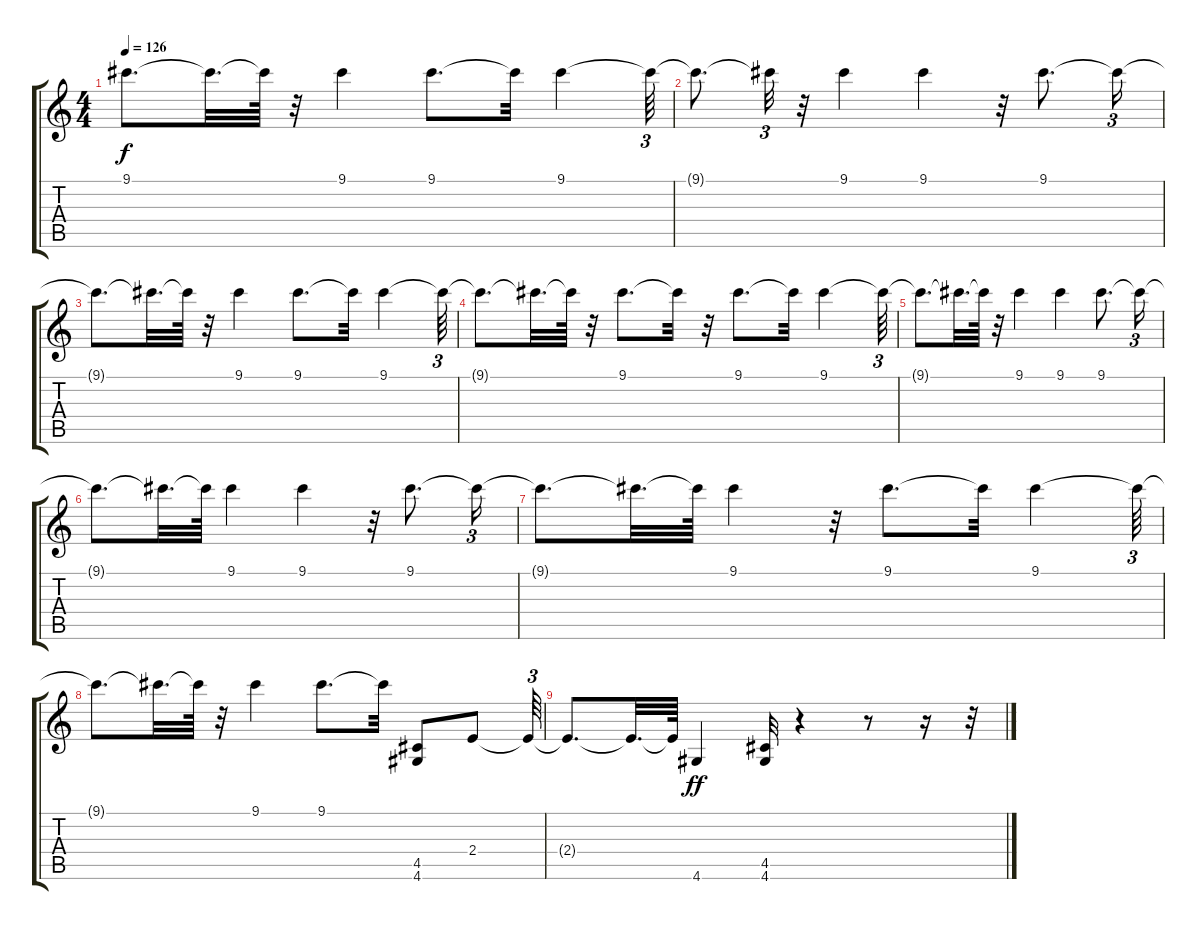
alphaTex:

\track "" {instrument slapbass2}
\staff {score tabs}
\tuning (E4 B3 G3 D3 A2 E2) {hide}
\ts (4 4)
\tempo 126
\clef g2
\ks c
9.1{t}.8{d dy f} 9.1{t}.32{d} 9.1{t}.64 r.32 9.1.4 9.1.8{d} 9.1{t}.32 9.1.4 9.1{t}.64{tu (3 2)} |
9.1{t}.8{d} 9.1{t}.32{tu (3 2)} r.32 9.1.4 9.1.4 r.32 9.1.8{d} 9.1{t}.16{tu (3 2)} |
9.1{t}.8{d} 9.1{t}.32{d} 9.1{t}.64 r.32 9.1.4 9.1.8{d} 9.1{t}.32 9.1.4 9.1{t}.64{tu (3 2)} |
9.1{t}.8{d} 9.1{t}.32{d} 9.1{t}.64 r.32 9.1.8{d} 9.1{t}.32 r.32 9.1.8{d} 9.1{t}.32 9.1.4 9.1{t}.64{tu (3 2)} |
9.1{t}.8{d} 9.1{t}.32{d} 9.1{t}.64 r.32 9.1.4 9.1.4 9.1.8{d} 9.1{t}.16{tu (3 2)} |
9.1{t}.8{d} 9.1{t}.32{d} 9.1{t}.64 9.1.4 9.1.4 r.32 9.1.8{d} 9.1{t}.16{tu (3 2)} |
9.1{t}.8{d} 9.1{t}.32{d} 9.1{t}.64 9.1.4 r.32 9.1.8{d} 9.1{t}.32 9.1.4 9.1{t}.64{tu (3 2)} |
9.1{t}.8{d} 9.1{t}.32{d} 9.1{t}.64 r.32 9.1.4 9.1.8{d} 9.1{t}.32 (4.5 4.6).8 2.4.8 2.4{t}.64{tu (3 2)} |
2.4{t}.8{d} 2.4{t}.32{d} 2.4{t}.64 4.6.4{dy ff} (4.5 4.6).32 r.4 r.8 r.16 r.32
